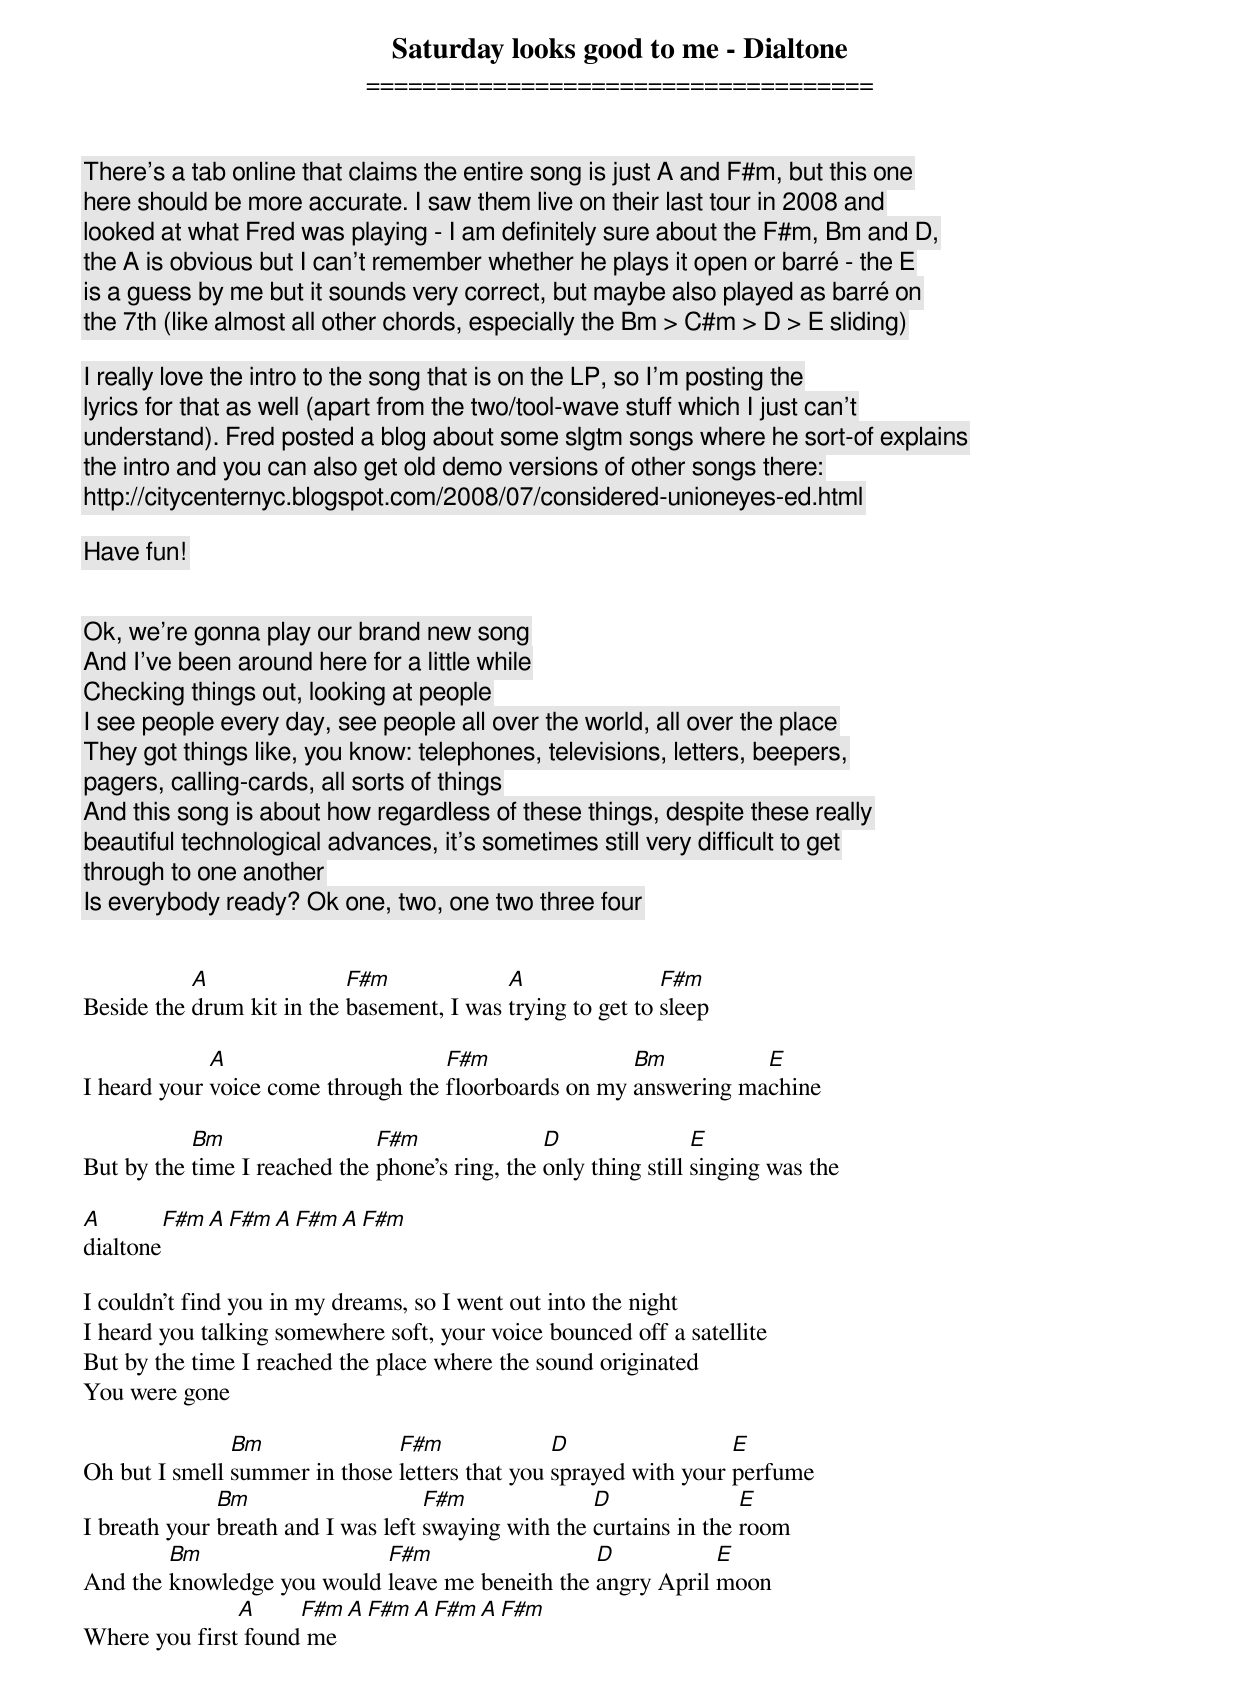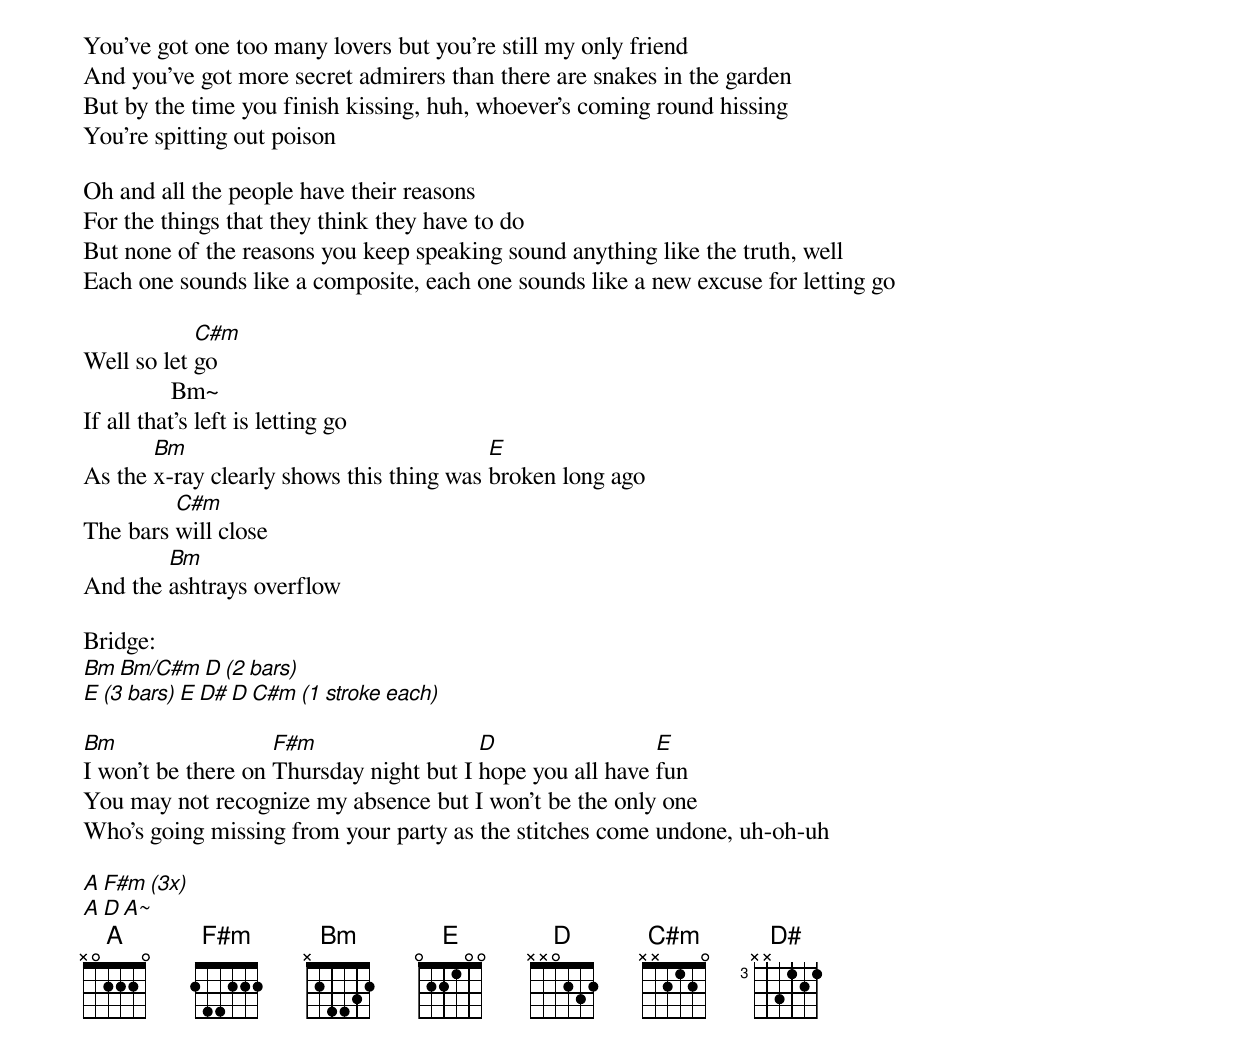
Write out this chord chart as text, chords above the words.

Saturday looks good to me - Dialtone
====================================

There's a tab online that claims the entire song is just A and F#m, but this one
here should be more accurate. I saw them live on their last tour in 2008 and
looked at what Fred was playing - I am definitely sure about the F#m, Bm and D,
the A is obvious but I can't remember whether he plays it open or barré - the E
is a guess by me but it sounds very correct, but maybe also played as barré on
the 7th (like almost all other chords, especially the Bm > C#m > D > E sliding)

I really love the intro to the song that is on the LP, so I'm posting the
lyrics for that as well (apart from the two/tool-wave stuff which I just can't
understand). Fred posted a blog about some slgtm songs where he sort-of explains
the intro and you can also get old demo versions of other songs there:
http://citycenternyc.blogspot.com/2008/07/considered-unioneyes-ed.html

Have fun!


Ok, we're gonna play our brand new song
And I've been around here for a little while
Checking things out, looking at people
I see people every day, see people all over the world, all over the place
They got things like, you know: telephones, televisions, letters, beepers,
pagers, calling-cards, all sorts of things
And this song is about how regardless of these things, despite these really
beautiful technological advances, it's sometimes still very difficult to get
through to one another
Is everybody ready? Ok one, two, one two three four


           A               F#m             A                F#m
Beside the drum kit in the basement, I was trying to get to sleep

             A                      F#m               Bm          E
I heard your voice come through the floorboards on my answering machine

           Bm                 F#m               D                E
But by the time I reached the phone's ring, the only thing still singing was the

A        F#m A F#m A F#m A F#m
dialtone

I couldn't find you in my dreams, so I went out into the night
I heard you talking somewhere soft, your voice bounced off a satellite
But by the time I reached the place where the sound originated
You were gone

               Bm              F#m              D                 E
Oh but I smell summer in those letters that you sprayed with your perfume
              Bm                    F#m              D               E
I breath your breath and I was left swaying with the curtains in the room
        Bm                  F#m                  D           E
And the knowledge you would leave me beneith the angry April moon
               A     F#m A F#m A F#m A F#m
Where you first found me

You've got one too many lovers but you're still my only friend
And you've got more secret admirers than there are snakes in the garden
But by the time you finish kissing, huh, whoever's coming round hissing
You're spitting out poison

Oh and all the people have their reasons
For the things that they think they have to do
But none of the reasons you keep speaking sound anything like the truth, well
Each one sounds like a composite, each one sounds like a new excuse for letting go

            C#m
Well so let go
              Bm~
If all that's left is letting go
       Bm                                 E
As the x-ray clearly shows this thing was broken long ago
         C#m
The bars will close
        Bm
And the ashtrays overflow

Bridge:
Bm Bm/C#m D (2 bars)
E (3 bars) E D# D C#m (1 stroke each)

Bm                  F#m                  D                 E
I won't be there on Thursday night but I hope you all have fun
You may not recognize my absence but I won't be the only one
Who's going missing from your party as the stitches come undone, uh-oh-uh

A F#m (3x)
A D A~
